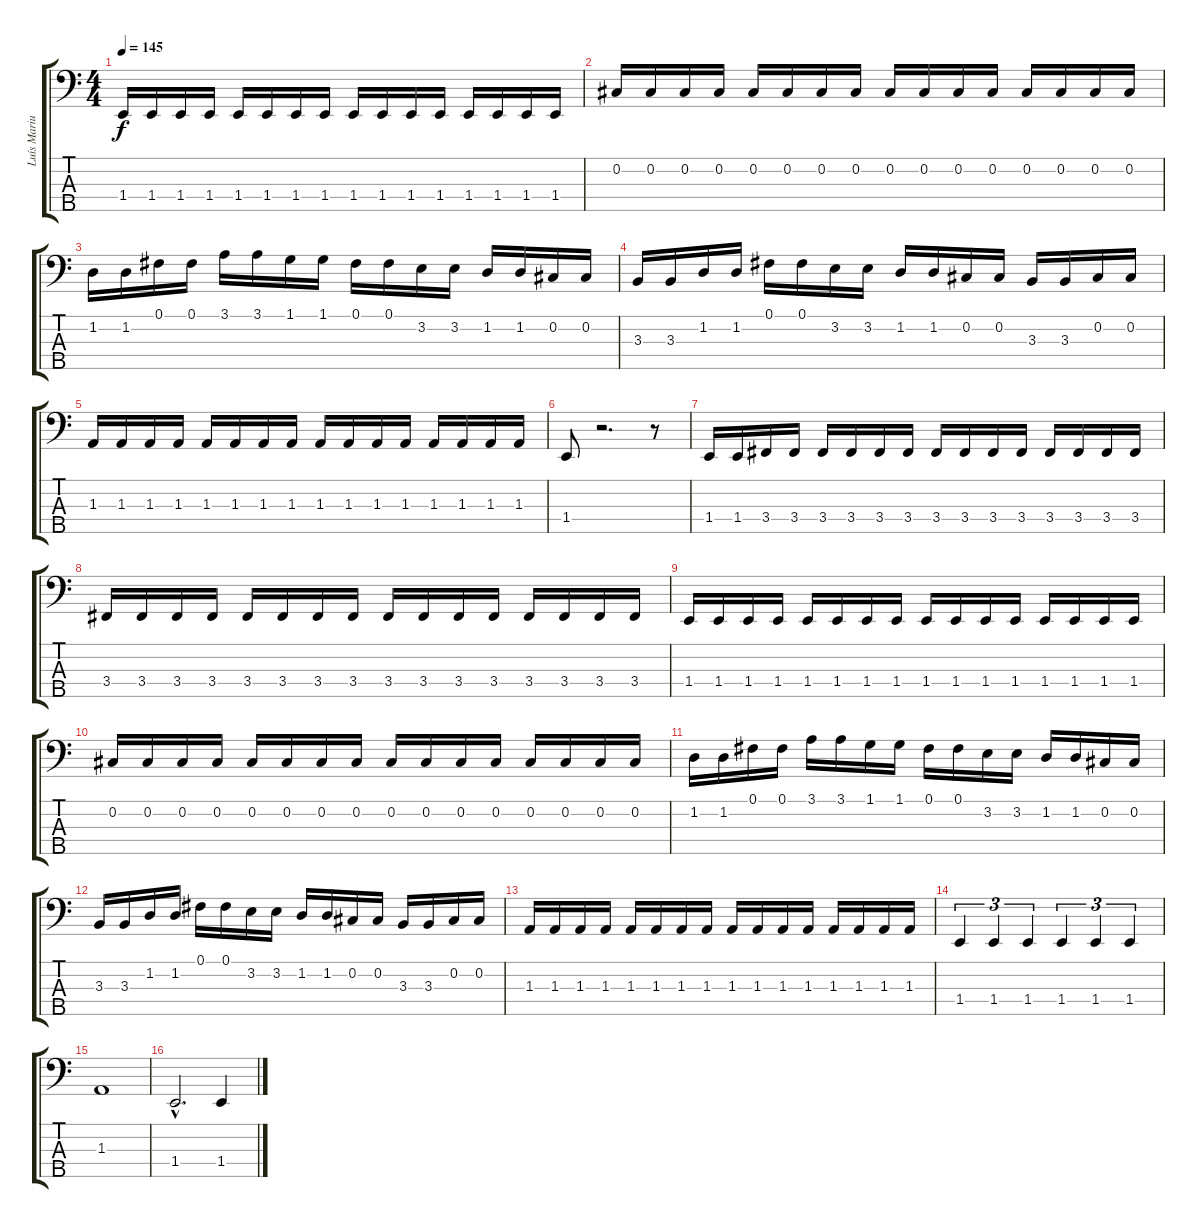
\track ("Luís Mariutti" "Luís Mariu") {instrument electricbassfinger}
\staff {score tabs}
\tuning (Gb2 Db2 Ab1 Eb1 Bb0) {hide}
\ts (4 4)
\tempo 145
\clef f4
\ks c
1.4.16{dy f} 1.4.16 1.4.16 1.4.16 1.4.16 1.4.16 1.4.16 1.4.16 1.4.16 1.4.16 1.4.16 1.4.16 1.4.16 1.4.16 1.4.16 1.4.16 |
0.2.16 0.2.16 0.2.16 0.2.16 0.2.16 0.2.16 0.2.16 0.2.16 0.2.16 0.2.16 0.2.16 0.2.16 0.2.16 0.2.16 0.2.16 0.2.16 |
1.2.16 1.2.16 0.1.16 0.1.16 3.1.16 3.1.16 1.1.16 1.1.16 0.1.16 0.1.16 3.2.16 3.2.16 1.2.16 1.2.16 0.2.16 0.2.16 |
3.3.16 3.3.16 1.2.16 1.2.16 0.1.16 0.1.16 3.2.16 3.2.16 1.2.16 1.2.16 0.2.16 0.2.16 3.3.16 3.3.16 0.2.16 0.2.16 |
1.3.16 1.3.16 1.3.16 1.3.16 1.3.16 1.3.16 1.3.16 1.3.16 1.3.16 1.3.16 1.3.16 1.3.16 1.3.16 1.3.16 1.3.16 1.3.16 |
1.4.8 r.2{d} r.8 |
1.4.16 1.4.16 3.4.16 3.4.16 3.4.16 3.4.16 3.4.16 3.4.16 3.4.16 3.4.16 3.4.16 3.4.16 3.4.16 3.4.16 3.4.16 3.4.16 |
3.4.16 3.4.16 3.4.16 3.4.16 3.4.16 3.4.16 3.4.16 3.4.16 3.4.16 3.4.16 3.4.16 3.4.16 3.4.16 3.4.16 3.4.16 3.4.16 |
1.4.16 1.4.16 1.4.16 1.4.16 1.4.16 1.4.16 1.4.16 1.4.16 1.4.16 1.4.16 1.4.16 1.4.16 1.4.16 1.4.16 1.4.16 1.4.16 |
0.2.16 0.2.16 0.2.16 0.2.16 0.2.16 0.2.16 0.2.16 0.2.16 0.2.16 0.2.16 0.2.16 0.2.16 0.2.16 0.2.16 0.2.16 0.2.16 |
1.2.16 1.2.16 0.1.16 0.1.16 3.1.16 3.1.16 1.1.16 1.1.16 0.1.16 0.1.16 3.2.16 3.2.16 1.2.16 1.2.16 0.2.16 0.2.16 |
3.3.16 3.3.16 1.2.16 1.2.16 0.1.16 0.1.16 3.2.16 3.2.16 1.2.16 1.2.16 0.2.16 0.2.16 3.3.16 3.3.16 0.2.16 0.2.16 |
1.3.16 1.3.16 1.3.16 1.3.16 1.3.16 1.3.16 1.3.16 1.3.16 1.3.16 1.3.16 1.3.16 1.3.16 1.3.16 1.3.16 1.3.16 1.3.16 |
1.4.4{tu (3 2)} 1.4.4{tu (3 2)} 1.4.4{tu (3 2)} 1.4.4{tu (3 2)} 1.4.4{tu (3 2)} 1.4.4{tu (3 2)} |
1.3.1 |
1.4{hac}.2{d} 1.4.4
